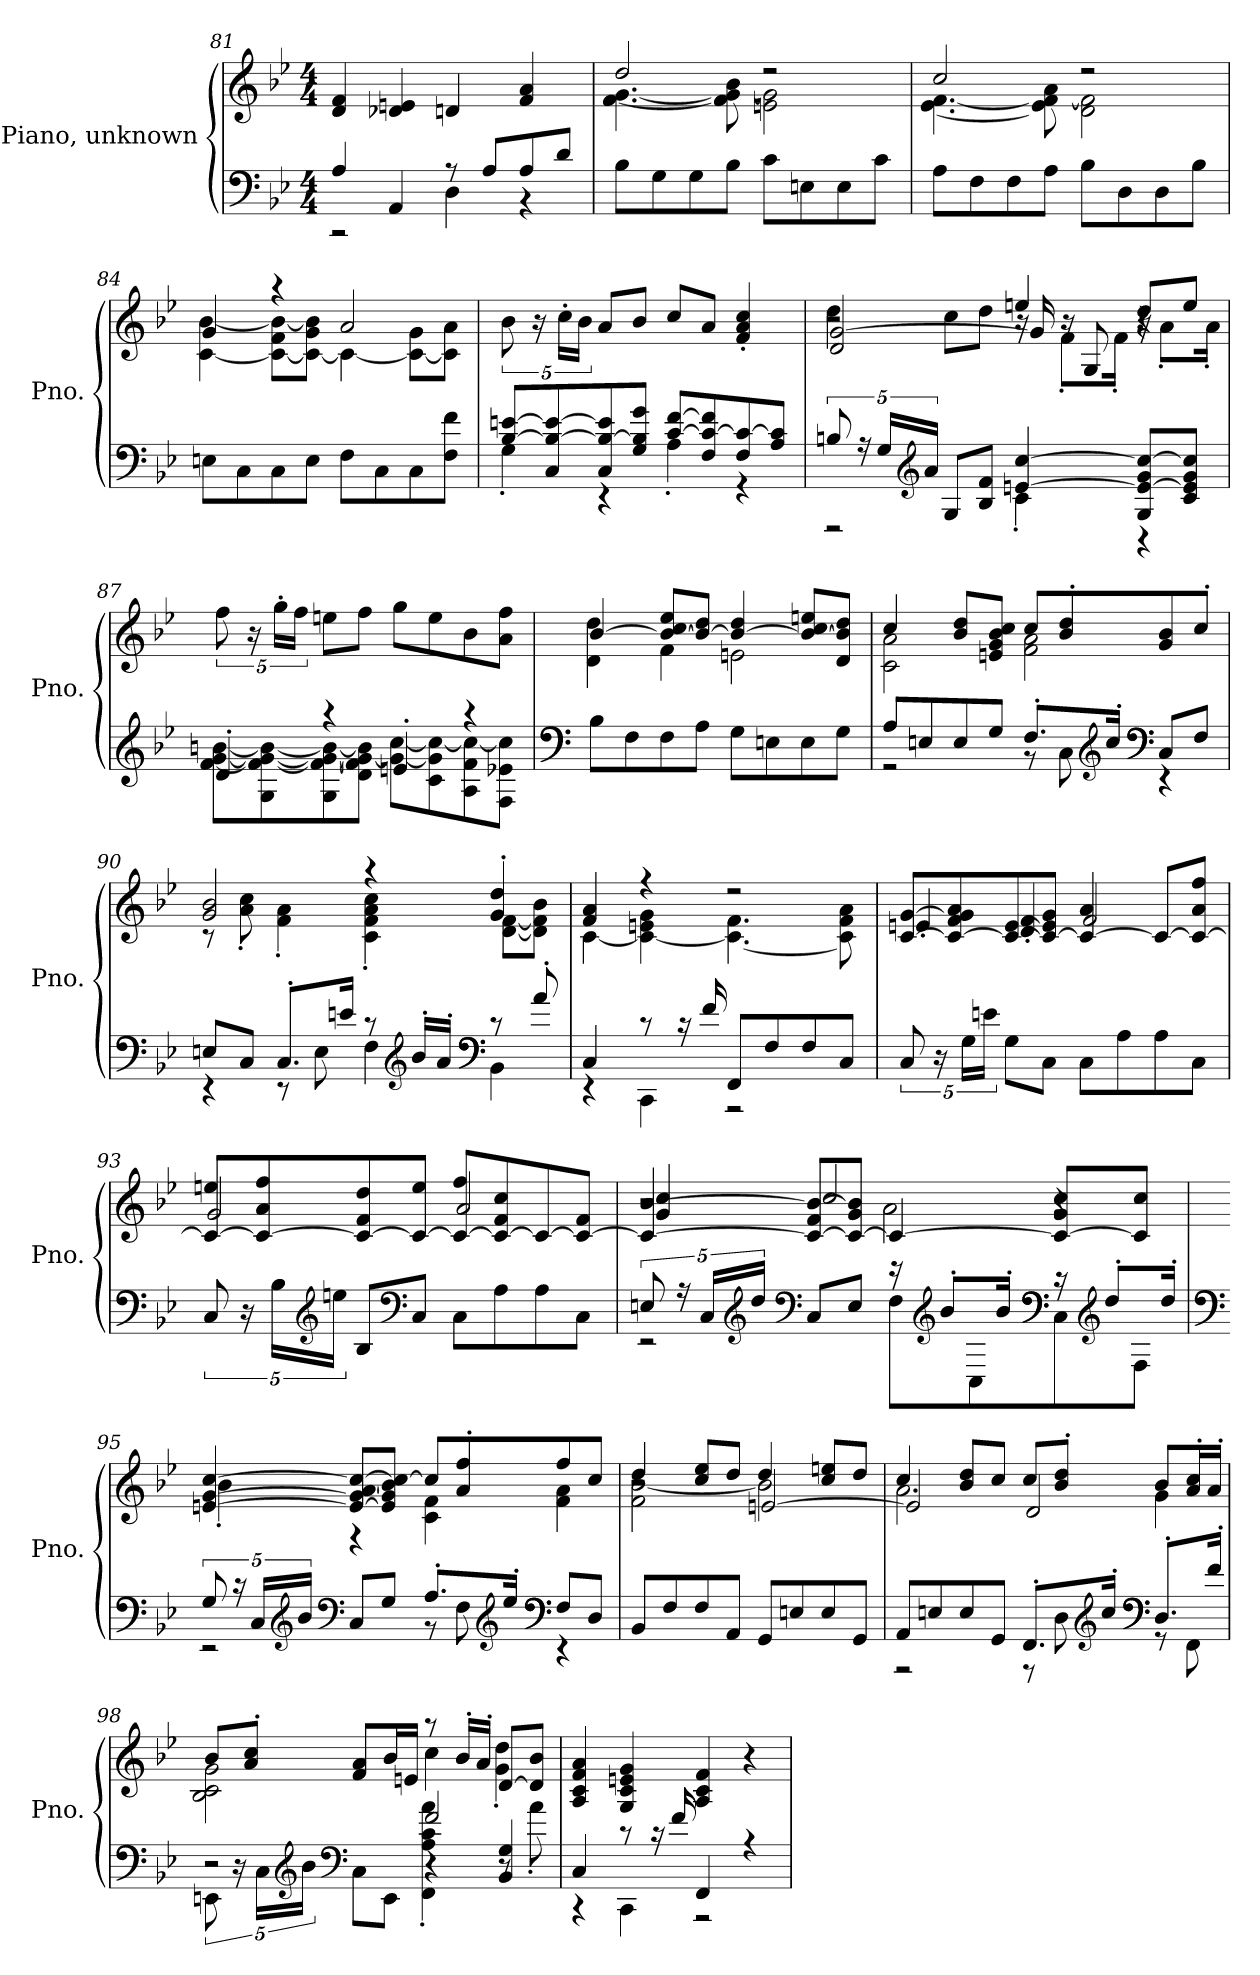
**kern	**kern
*part1	*part1
*staff2	*staff1
*I"Piano, unknown	*
*I'Pno.	*
!!LO:PB:g=z
*clefF4	*clefG2
*k[b-e-]	*k[b-e-]
*M4/4	*M4/4
=81	=81
*^	*
4A/	2r	4d/ 4f/
4AA/	.	4d-X/ 4en/
8r	4D\	4dn/
8A/L	.	.
8A/	4r	4f/ 4a/
8d/J	.	.
*v	*v	*
=82	=82
*	*^
8B-\L	2dd/	[4.f\ [4.g\
8G\	.	.
8G\	.	.
8B-\J	.	8f\] 8g\_ 8b-\
8c\L	2r	2en\ 2g\]
8En\	.	.
8E\	.	.
8c\J	.	.
=83	=83	=83
8A\L	2cc/	[4.e-\ [4.f\
8F\	.	.
8F\	.	.
8A\J	.	8e-\] 8f\_ 8a\
8B-\L	2r	2d\ 2f\]
8D\	.	.
8D\	.	.
8B-\J	.	.
=84	=84	=84
8En\L	4g/	[4c\ [4b-\
8C\	.	.
8C\	4r	8c\_ 8f\ 8b-\_L
8E\J	.	8c\_ 8g\ 8b-\]J
8F\L	2a/	4c\_
8C\	.	.
8C\	.	8c\_ 8g\L
8F\ 8f\J	.	8c\] 8a\J
*	*v	*v
!!LO:LB:g=z
=85	=85
*^	*
[8B-/ [8en/L	4G'\	10b-\
.	.	20r
8C/ 8B-/_ 8e/_	.	.
.	.	20cc'\LL
.	.	20b-\JJ
8C/ 8B-/_ 8e/]	4r	8a/L
8G/ 8B-/] 8g/J	.	8b-/J
[8c/ [8f/L	4A'\	8cc/L
8F/ 8c/_ 8f/]	.	8a/J
8F/ 8c/_	4r	4f/' 4a/' 4cc/'
8A/ 8c/]J	.	.
=86	=86	=86
*	*	*^
*	*	*	*^
10Bn/	2r	2r	4dd\	2d/ [2g/
20r	.	.	.	.
20G/LL	.	.	.	.
*clefG2	*	*	*	*
20a/JJ	.	.	.	.
8G/L	.	.	8cc\L	.
8B/ 8f/J	.	.	8dd\J	.
[4en/ [4cc/	4c'\	4een/	16r	16g/]
.	.	.	8f'\L	16r
.	.	.	.	8G/
.	.	.	16f'\Jk	.
8G/ 8e/_ 8g/ 8cc/_L	4r	8dd/L	16r	4r
.	.	.	8a'\L	.
8c/ 8e/] 8g/ 8cc/]J	.	8ee/J	.	.
.	.	.	16a'\Jk	.
*	*	*v	*v	*v
!!LO:LB:g=z
=87	=87	=87
4d'/	[8f\ [8g\ [8bn\L	10ff\
.	.	20r
.	8G\ 8f\_ 8g\_ 8b\_	.
.	.	20gg'\LL
.	.	20ff\JJ
4r	8G\ 8f\_ 8g\_ 8b\_	8een\L
.	8d\ 8f\] 8g\_ 8b\]J	8ff\J
4en'/	8g\_ [8cc\L	8gg\L
.	8c\ 8g\] 8cc\_	8ee\
4r	8A\ 8f\ 8cc\_	8b-\
.	8F\ 8e-X\ 8cc\]J	8a\ 8ff\J
*v	*v	*
=88	=88
*clefF4	*
*	*^
8B-\L	[4b-/	4d\ 4dd\
8F\	.	.
8F\	8b-/_ 8cc/ 8ee-/L	4f\
8A\J	8b-/_ 8dd/J	.
8G\L	4b-/_ 4dd/	2en\
8En\	.	.
8E\	8b-/_ 8cc/ 8een/L	.
8G\J	8d/ 8b-/] 8dd/J	.
=89	=89	=89
*^	*	*
8A/L	2r	4cc/	2c\ 2a\
8En/	.	.	.
8E/	.	8b-/ 8dd/L	.
8G/J	.	8en/ 8g/ 8b-/ 8cc/J	.
8.F'/L	8r	8cc/L	2f\ 2a\
.	8C\	8b-/' 8dd/'	.
*clefG2	*	*	*
16cc'/Jk	.	.	.
*clefF4	*	*	*
8C/L	4r	8g/ 8b-/	.
8F/J	.	8cc'/J	.
!!LO:LB:g=z	!!
=90	=90	=90	=90
8En/L	4r	2g/ 2b-/	8r
8C/J	.	.	8a\' 8cc\'
8.C'/L	8r	.	4f\' 4a\'
.	8E\	.	.
16en/Jk	.	.	.
8r	4F\	4r	4c\' 4f\' 4a\' 4cc\'
*clefG2	*	*	*
16b-'/LL	.	.	.
16a'/JJ	.	.	.
*clefF4	*	*	*
8r	4BB-\	4g/' 4dd/'	[8d\ [8f\L
8a'/	.	.	8d\] 8f\] 8b-\J
=91	=91	=91	=91
4C/	4r	4f/ 4a/	[4c\
8r	4CC\	4r	4c\_ 4en\ 4g\
16r	.	.	.
16f/	.	.	.
8FF/L	2r	2r	4.c\_ 4.f\
8F/	.	.	.
8F/	.	.	.
8C/J	.	.	8c\] 8f\ 8a\
*v	*v	*	*
=92	=92	=92
10C/	[8c/ [8g/L	4en'/
20r	.	.
.	8c/_ 8f/ 8g/] 8a/	.
20G\LL	.	.
20en\JJ	.	.
8G\L	8c/_ [8e/	4d/' 4f/'
8C\J	8c/_ 8e/] 8g/J	.
8C\L	4c/_ 4a/	2f/
8A\	.	.
8A\	8c/L_	.
8C\J	8c/_ 8a/ 8ff/J	.
!!LO:LB:g=z	!!
=93	=93	=93
10C/	8c/_ 8een/L	2g/
20r	.	.
.	8c/_ 8a/ 8ff/	.
20B-\LL	.	.
*clefG2	*	*
20een\JJ	.	.
8B-/L	8c/_ 8f/ 8dd/	.
*clefF4	*	*
8C/J	8c/_ 8ee/J	.
8C\L	8c/_ 8ff/L	2a/
8A\	8c/_ 8f/ 8cc/	.
8A\	8c/_	.
8C\J	8c/_ 8f/J	.
=94	=94	=94
*^	*	*^
10En/	2r	4c/_ [4b-/	2r	4g/ 4cc/
20r	.	.	.	.
20C/LL	.	.	.	.
*clefG2	*	*	*	*
20dd/JJ	.	.	.	.
*clefF4	*	*	*	*
8C/L	.	8c/_ 8f/ 8b-/_L	.	2cc'/
8E/J	.	8c/_ 8g/ 8b-/]J	.	.
16r	8F\L	4c/_	2a\	.
*clefG2	*	*	*	*
8b-'/L	.	.	.	.
.	8C\	.	.	.
16b-'/Jk	.	.	.	.
*clefF4	*	*	*	*
16r	8C\	8c/_ 8g/ 8cc/L	.	4r
*clefG2	*	*	*	*
8dd'/L	.	.	.	.
.	8F\J	8c/] 8cc/J	.	.
16dd'/Jk	.	.	.	.
*	*	*v	*v	*v
!!LO:LB:g=z
=95	=95	=95
*clefF4	*	*
*	*	*^
10G/	2r	[4en/ [4g/ [4cc/	4b-'\
20r	.	.	.
20C/LL	.	.	.
*clefG2	*	*	*
20b-/JJ	.	.	.
*clefF4	*	*	*
8C/L	.	8e/_ 8g/_ 8a/ 8cc/_L	4r
8G/J	.	8e/] 8g/] 8b-/ 8cc/_J	.
8.A'/L	8r	8cc/L]	4c\ 4f\
.	8F\	8a/' 8ff/'	.
*clefG2	*	*	*
16ee-'/Jk	.	.	.
*clefF4	*	*	*
8F/L	4r	8ff/	4f\ 4a\
8D/J	.	8cc/J	.
*v	*v	*	*
=96	=96	=96
*	*	*^
8BB-/L	4dd/	2f\ [2b-\	2r
8F/	.	.	.
8F/	8cc/ 8ee-/L	.	.
8AA/J	8dd/J	.	.
8GG/L	4dd/	2b-\]	[2en/
8En/	.	.	.
8E/	8cc/ 8een/L	.	.
8GG/J	8dd/J	.	.
!!LO:PB:g=z	!!	!!
=97	=97	=97	=97
*^	*	*	*
8AA/L	2r	4cc/	2.a\	2e/]
8En/	.	.	.	.
8E/	.	8b-/ 8dd/L	.	.
8GG/J	.	8cc/J	.	.
8.FF'/L	8r	8cc/L	.	2d/
.	8D\	8b-/' 8dd/'J	.	.
*clefG2	*	*	*	*
16cc'/Jk	.	.	.	.
*clefF4	*	*	*	*
8.D'/L	8r	8b-/L	4g\	.
.	8FF\	16a/' 16cc/'L	.	.
16f'/Jk	.	16a'/JJ	.	.
*	*	*	*v	*v
=98	=98	=98	=98
*	*^	*	*
2r	10EEn\	2r	8b-/L	2B-\ 2c\ 2g\
.	20r	.	.	.
.	.	.	8a/' 8cc/'J	.
.	20C\LL	.	.	.
*clefG2	*	*	*	*
.	20b-\JJ	.	.	.
*clefF4	*	*	*	*
.	8C\L	.	8f/ 8a/L	.
.	8EE\J	.	16b-/L	.
.	.	.	16en/JJ	.
2f/	4FF\' 4A\' 4c\' 4a\'	4r	8r	4cc\
.	.	.	16b-'/LL	.
.	.	.	16a'/JJ	.
.	8r	4BB-/ 4G/	[8d/L	4g\' 4dd\'
.	8a'\	.	8d/] 8b-/J	.
*	*v	*v	*	*
*	*	*v	*v
=99	=99	=99
4C/	4r	4A/ 4c/ 4f/ 4a/
8r	4CC\	4G/ 4c/ 4en/ 4g/
16r	.	.
16f/	.	.
4FF/	2r	4A/ 4c/ 4f/
4r	.	4r
*v	*v	*
=	=
*-	*-
